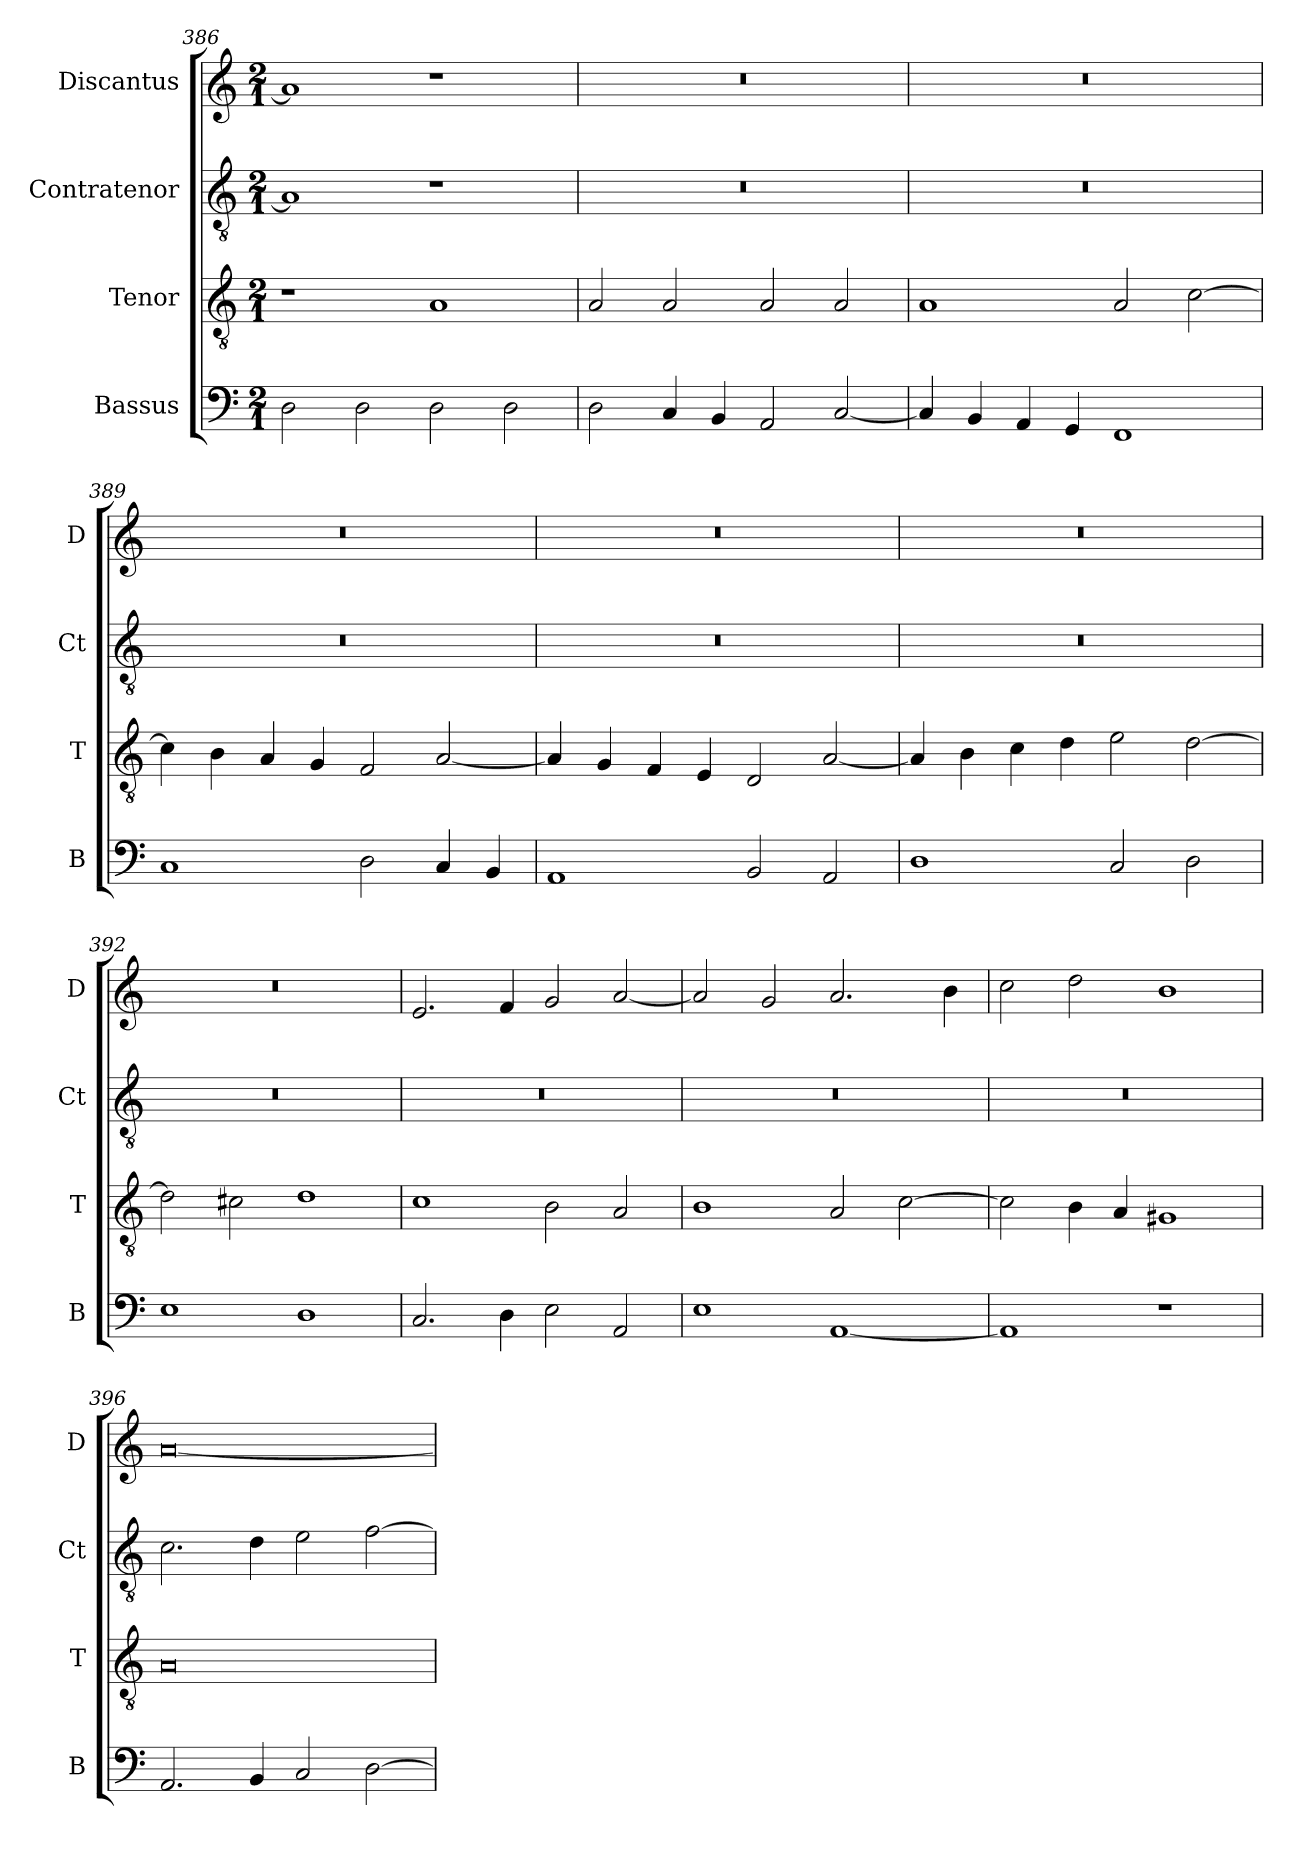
**kern	**kern	**kern	**kern
*part4	*part3	*part2	*part1
*staff4	*staff3	*staff2	*staff1
*I"Bassus	*I"Tenor	*I"Contratenor	*I"Discantus
*I'B	*I'T	*I'Ct	*I'D
*clefF4	*clefGv2	*clefGv2	*clefG2
*k[]	*k[]	*k[]	*k[]
*M2/1	*M2/1	*M2/1	*M2/1
=386	=386	=386	=386
2D\	1r	1A]	1a]
2D\	.	.	.
2D\	1A	1r	1r
2D\	.	.	.
=387	=387	=387	=387
2D\	2A/	0r	0r
4C/	2A/	.	.
4BB/	.	.	.
2AA/	2A/	.	.
[2C/	2A/	.	.
=388	=388	=388	=388
4C/]	1A	0r	0r
4BB/	.	.	.
4AA/	.	.	.
4GG/	.	.	.
1FF	2A/	.	.
.	[2c\	.	.
=389	=389	=389	=389
1C	4c\]	0r	0r
.	4B\	.	.
.	4A/	.	.
.	4G/	.	.
2D\	2F/	.	.
4C/	[2A/	.	.
4BB/	.	.	.
=390	=390	=390	=390
1AA	4A/]	0r	0r
.	4G/	.	.
.	4F/	.	.
.	4E/	.	.
2BB/	2D/	.	.
2AA/	[2A/	.	.
=391	=391	=391	=391
1D	4A/]	0r	0r
.	4B\	.	.
.	4c\	.	.
.	4d\	.	.
2C/	2e\	.	.
2D\	[2d\	.	.
=392	=392	=392	=392
1E	2d\]	0r	0r
.	2c#X\	.	.
1D	1d	.	.
=393	=393	=393	=393
2.C/	1c	0r	2.e/
4D\	.	.	4f/
2E\	2B\	.	2g/
2AA/	2A/	.	[2a/
=394	=394	=394	=394
1E	1B	0r	2a/]
.	.	.	2g/
[1AA	2A/	.	2.a/
.	[2c\	.	.
.	.	.	4b\
=395	=395	=395	=395
1AA]	2c\]	0r	2cc\
.	4B\	.	2dd\
.	4A/	.	.
1r	1G#X	.	1b
=396	=396	=396	=396
2.AA/	0A	2.c\	[0a
4BB/	.	4d\	.
2C/	.	2e\	.
[2D\	.	[2f\	.
=	=	=	=
*-	*-	*-	*-
